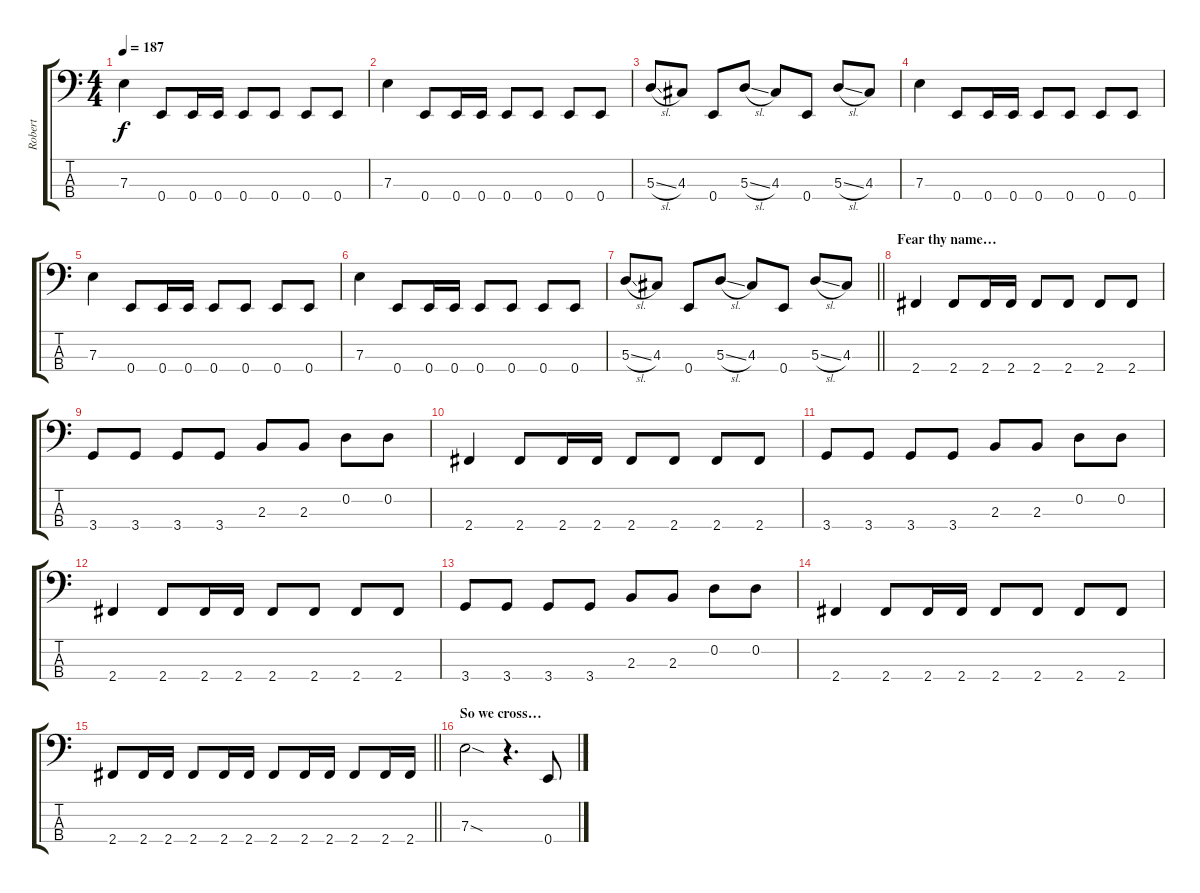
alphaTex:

\track ("Robert" "Robert") {instrument electricbassfinger}
\staff {score tabs}
\tuning (G2 D2 A1 E1) {hide}
\ts (4 4)
\tempo 187
\clef f4
\ks c
7.3.4{dy f} 0.4.8 0.4.16 0.4.16 0.4.8 0.4.8 0.4.8 0.4.8 |
7.3.4 0.4.8 0.4.16 0.4.16 0.4.8 0.4.8 0.4.8 0.4.8 |
5.3{sl}.8 4.3.8 0.4.8 5.3{sl}.8 4.3.8 0.4.8 5.3{sl}.8 4.3.8 |
7.3.4 0.4.8 0.4.16 0.4.16 0.4.8 0.4.8 0.4.8 0.4.8 |
7.3.4 0.4.8 0.4.16 0.4.16 0.4.8 0.4.8 0.4.8 0.4.8 |
7.3.4 0.4.8 0.4.16 0.4.16 0.4.8 0.4.8 0.4.8 0.4.8 |
\barLineRight lightlight
5.3{sl}.8 4.3.8 0.4.8 5.3{sl}.8 4.3.8 0.4.8 5.3{sl}.8 4.3.8 |
\section ("" "Fear thy name…")
2.4.4 2.4.8 2.4.16 2.4.16 2.4.8 2.4.8 2.4.8 2.4.8 |
3.4.8 3.4.8 3.4.8 3.4.8 2.3.8 2.3.8 0.2.8 0.2.8 |
2.4.4 2.4.8 2.4.16 2.4.16 2.4.8 2.4.8 2.4.8 2.4.8 |
3.4.8 3.4.8 3.4.8 3.4.8 2.3.8 2.3.8 0.2.8 0.2.8 |
2.4.4 2.4.8 2.4.16 2.4.16 2.4.8 2.4.8 2.4.8 2.4.8 |
3.4.8 3.4.8 3.4.8 3.4.8 2.3.8 2.3.8 0.2.8 0.2.8 |
2.4.4 2.4.8 2.4.16 2.4.16 2.4.8 2.4.8 2.4.8 2.4.8 |
\barLineRight lightlight
2.4.8 2.4.16 2.4.16 2.4.8 2.4.16 2.4.16 2.4.8 2.4.16 2.4.16 2.4.8 2.4.16 2.4.16 |
\section ("" "So we cross…")
7.3{sod}.2 r.4{d} 0.4.8
